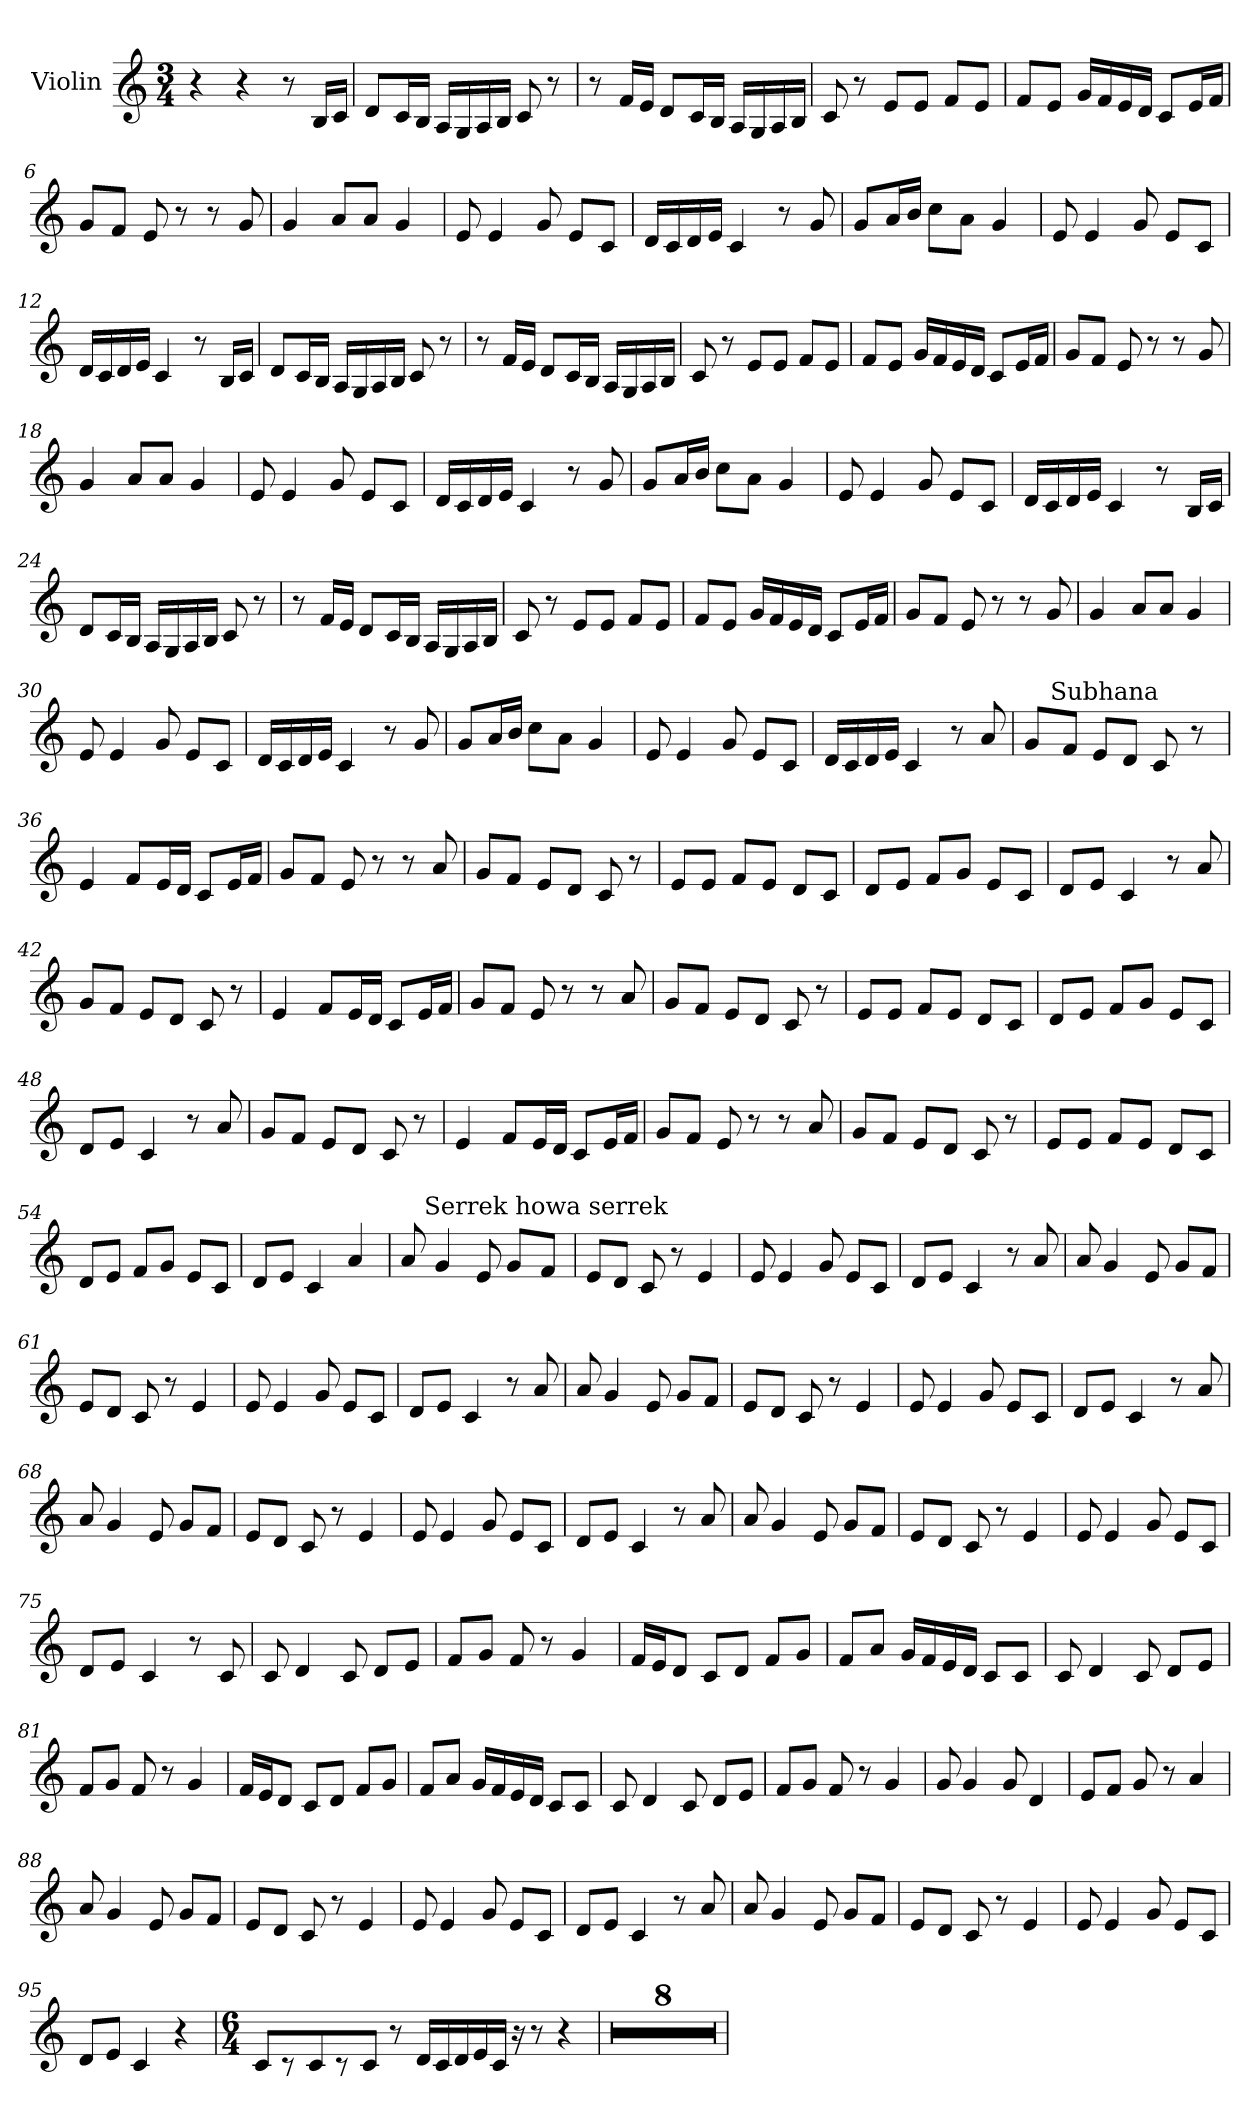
**kern
*part1
*staff1
*I"Violin
*clefG2
*k[]
*C:
*M3/4
*MM70
=1
4r
4r
8r
16Bi/LL
16ci/JJ
=2
8di/L
16ci/L
16Bi/JJ
16Ai/LL
16Gi/
16Ai/
16Bi/JJ
8ci/
8r
=3
8r
16f/LL
16e/JJ
8d/L
16c/L
16B/JJ
16A/LL
16G/
16A/
16B/JJ
=4
8c/
8r
8e/L
8e/J
8f/L
8e/J
!!LO:LB:g=z
=5
8f/L
8e/J
16g/LL
16f/
16e/
16d/JJ
8c/L
16e/L
16f/JJ
=6
8g/L
8f/J
8e/
8r
8r
8g/
=7
4g/
8a/L
8a/J
4g/
=8
8e/
4e/
8g/
8e/L
8c/J
=9
16d/LL
16c/
16d/
16e/JJ
4c/
8r
8g/
!!LO:LB:g=z
=10
8g/L
16a/L
16b/JJ
8cc\L
8a\J
4g/
=11
8e/
4e/
8g/
8e/L
8c/J
=12
16d/LL
16c/
16d/
16e/JJ
4c/
8r
16B/LL
16c/JJ
=13
8d/L
16c/L
16B/JJ
16A/LL
16G/
16A/
16B/JJ
8c/
8r
!!LO:LB:g=z
=14
8r
16f/LL
16e/JJ
8d/L
16c/L
16B/JJ
16A/LL
16G/
16A/
16B/JJ
=15
8c/
8r
8e/L
8e/J
8f/L
8e/J
=16
8f/L
8e/J
16g/LL
16f/
16e/
16d/JJ
8c/L
16e/L
16f/JJ
=17
8g/L
8f/J
8e/
8r
8r
8g/
=18
4g/
8a/L
8a/J
4g/
!!LO:LB:g=z
=19
8e/
4e/
8g/
8e/L
8c/J
=20
16d/LL
16c/
16d/
16e/JJ
4c/
8r
8g/
=21
8g/L
16a/L
16b/JJ
8cc\L
8a\J
4g/
=22
8e/
4e/
8g/
8e/L
8c/J
=23
16d/LL
16c/
16d/
16e/JJ
4c/
8r
16B/LL
16c/JJ
!!LO:LB:g=z
=24
8d/L
16c/L
16B/JJ
16A/LL
16G/
16A/
16B/JJ
8c/
8r
=25
8r
16f/LL
16e/JJ
8d/L
16c/L
16B/JJ
16A/LL
16G/
16A/
16B/JJ
=26
8c/
8r
8e/L
8e/J
8f/L
8e/J
=27
8f/L
8e/J
16g/LL
16f/
16e/
16d/JJ
8c/L
16e/L
16f/JJ
!!LO:LB:g=z
=28
8g/L
8f/J
8e/
8r
8r
8g/
=29
4g/
8a/L
8a/J
4g/
=30
8e/
4e/
8g/
8e/L
8c/J
=31
16d/LL
16c/
16d/
16e/JJ
4c/
8r
8g/
=32
8g/L
16a/L
16b/JJ
8cc\L
8a\J
4g/
=33
8e/
4e/
8g/
8e/L
8c/J
!!LO:LB:g=z
=34
*MM80
16d/LL
16c/
16d/
16e/JJ
4c/
8r
8a/
=35
*^
8g/L	16.ryy
!	!LO:TX:a:t=Subhana
.	2ryy
8f/J	.
8e/L	.
8d/J	.
8c/	.
.	8ryy
8r	.
.	32ryy
*v	*v
=36
4e/
8f/L
16e/L
16d/JJ
8c/L
16e/L
16f/JJ
=37
8g/L
8f/J
8e/
8r
8r
8a/
=38
8g/L
8f/J
8e/L
8d/J
8c/
8r
!!LO:PB:g=z
=39
8e/L
8e/J
8f/L
8e/J
8d/L
8c/J
=40
8d/L
8e/J
8f/L
8g/J
8e/L
8c/J
=41
8d/L
8e/J
4c/
8r
8a/
=42
8g/L
8f/J
8e/L
8d/J
8c/
8r
=43
4e/
8f/L
16e/L
16d/JJ
8c/L
16e/L
16f/JJ
=44
8g/L
8f/J
8e/
8r
8r
8a/
!!LO:LB:g=z
=45
8g/L
8f/J
8e/L
8d/J
8c/
8r
=46
8e/L
8e/J
8f/L
8e/J
8d/L
8c/J
=47
8d/L
8e/J
8f/L
8g/J
8e/L
8c/J
=48
8d/L
8e/J
4c/
8r
8a/
=49
8g/L
8f/J
8e/L
8d/J
8c/
8r
=50
4e/
8f/L
16e/L
16d/JJ
8c/L
16e/L
16f/JJ
!!LO:LB:g=z
=51
8g/L
8f/J
8e/
8r
8r
8a/
=52
8g/L
8f/J
8e/L
8d/J
8c/
8r
=53
8e/L
8e/J
8f/L
8e/J
8d/L
8c/J
=54
8d/L
8e/J
8f/L
8g/J
8e/L
8c/J
=55
8d/L
8e/J
4c/
4a/
=56
*MM100
*^
8a/	16.ryy
!	!LO:TX:a:t=Serrek howa serrek
.	2ryy
4g/	.
8e/	.
8g/L	.
.	8ryy
8f/J	.
.	32ryy
*v	*v
!!LO:LB:g=z
=57
8e/L
8d/J
8c/
8r
4e/
=58
8e/
4e/
8g/
8e/L
8c/J
=59
8d/L
8e/J
4c/
8r
8a/
=60
8a/
4g/
8e/
8g/L
8f/J
=61
8e/L
8d/J
8c/
8r
4e/
=62
8e/
4e/
8g/
8e/L
8c/J
!!LO:LB:g=z
=63
8d/L
8e/J
4c/
8r
8a/
=64
8a/
4g/
8e/
8g/L
8f/J
=65
8e/L
8d/J
8c/
8r
4e/
=66
8e/
4e/
8g/
8e/L
8c/J
=67
8d/L
8e/J
4c/
8r
8a/
=68
8a/
4g/
8e/
8g/L
8f/J
!!LO:LB:g=z
=69
8e/L
8d/J
8c/
8r
4e/
=70
8e/
4e/
8g/
8e/L
8c/J
=71
8d/L
8e/J
4c/
8r
8a/
=72
8a/
4g/
8e/
8g/L
8f/J
=73
8e/L
8d/J
8c/
8r
4e/
=74
8e/
4e/
8g/
8e/L
8c/J
!!LO:LB:g=z
=75
8d/L
8e/J
4c/
8r
8c/
=76
8c/
4d/
8c/
8d/L
8e/J
=77
8f/L
8g/J
8f/
8r
4g/
=78
16f/LL
16e/J
8d/J
8c/L
8d/J
8f/L
8g/J
=79
8f/L
8a/J
16g/LL
16f/
16e/
16d/JJ
8c/L
8c/J
=80
8c/
4d/
8c/
8d/L
8e/J
!!LO:LB:g=z
=81
8f/L
8g/J
8f/
8r
4g/
=82
16f/LL
16e/J
8d/J
8c/L
8d/J
8f/L
8g/J
=83
8f/L
8a/J
16g/LL
16f/
16e/
16d/JJ
8c/L
8c/J
=84
8c/
4d/
8c/
8d/L
8e/J
=85
8f/L
8g/J
8f/
8r
4g/
=86
8g/
4g/
8g/
4d/
!!LO:PB:g=z
=87
8e/L
8f/J
8g/
8r
4a/
=88
8a/
4g/
8e/
8g/L
8f/J
=89
8e/L
8d/J
8c/
8r
4e/
=90
8e/
4e/
8g/
8e/L
8c/J
=91
8d/L
8e/J
4c/
8r
8a/
=92
8a/
4g/
8e/
8g/L
8f/J
!!LO:LB:g=z
=93
8e/L
8d/J
8c/
8r
4e/
=94
8e/
4e/
8g/
8e/L
8c/J
=95
8d/L
8e/J
4c/
4r
=96
*M6/4
*MM60
8c/L
8r
8c/
8r
8c/J
8r
16d/LL
16c/
16d/
16e/
16c/JJ
16r
8r
4r
!!LO:LB:g=z
=97
1.r
=98
1.r
=99
1.r
=100
1.r
=101
1.r
=102
1.r
!!LO:LB:g=z
=103
1.r
=104
1.r
=
*-
